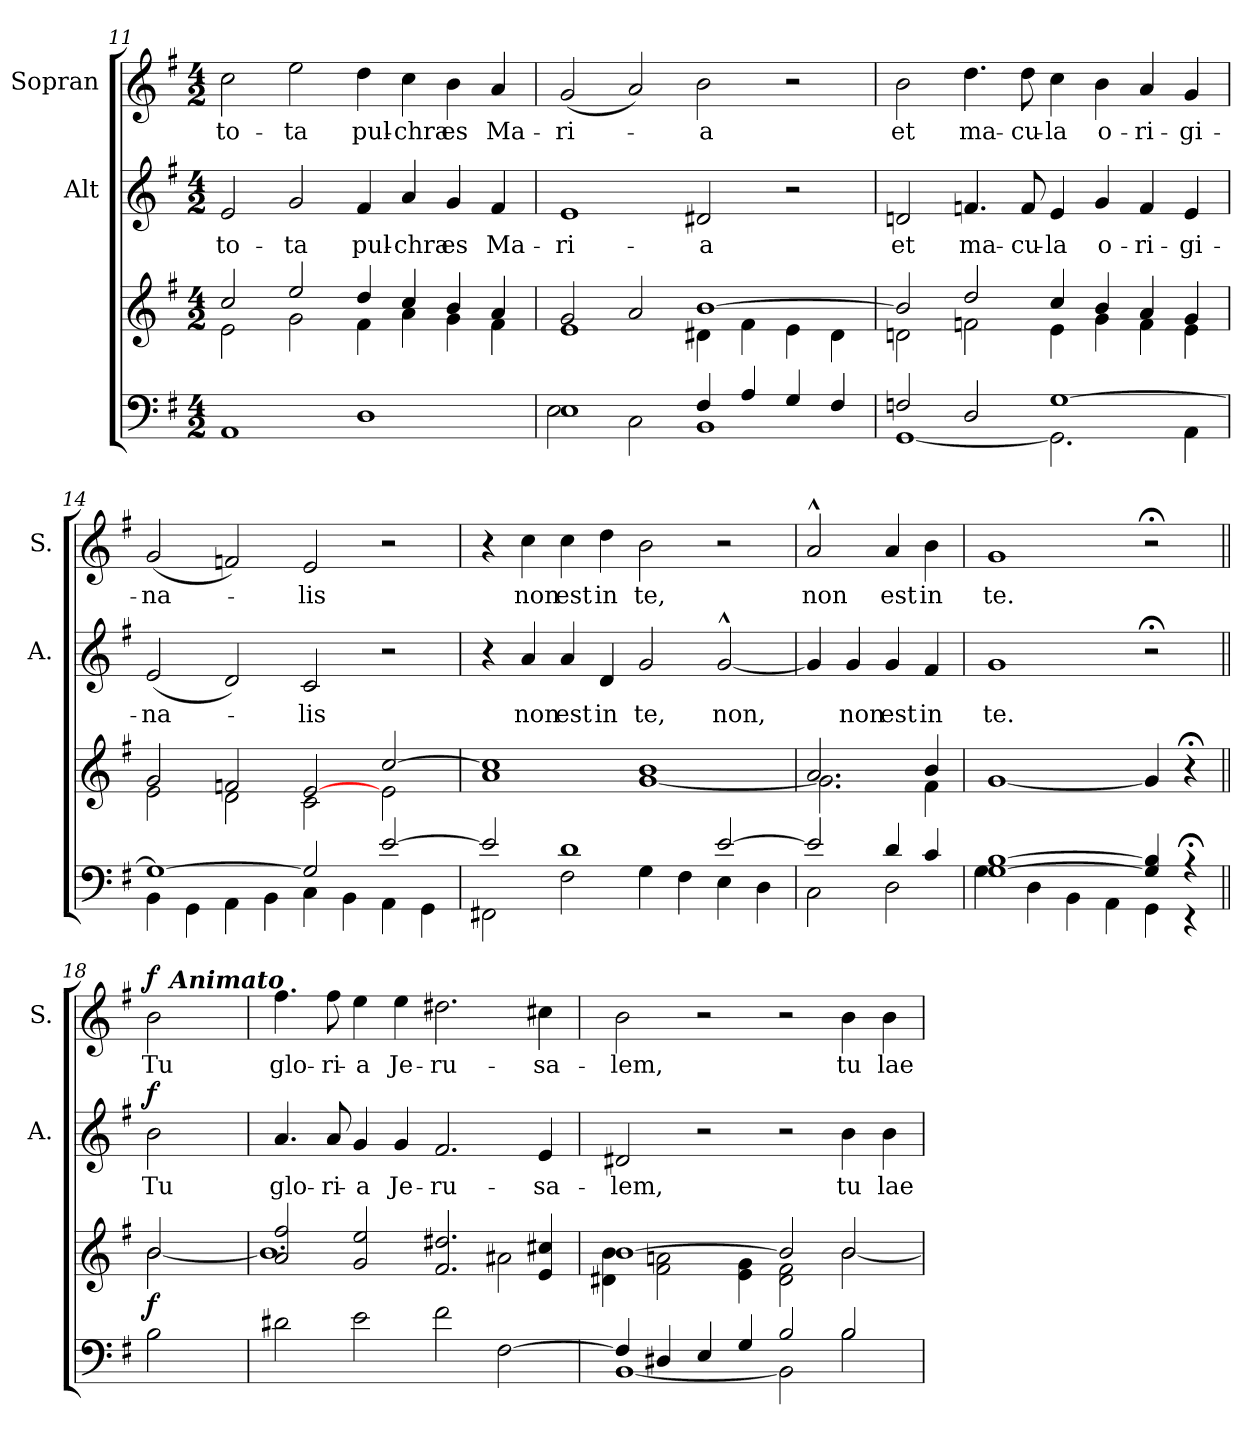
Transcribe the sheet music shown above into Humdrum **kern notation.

**kern	**kern	**dynam	**kern	**text	**dynam	**kern	**text	**dynam
*part3	*part3	*part3	*part2	*part2	*part2	*part1	*part1	*part1
*staff4	*staff3	*staff3/4	*staff2	*staff2	*staff2	*staff1	*staff1	*staff1
*	*	*	*I"Alt	*	*	*I"Sopran	*	*
*	*	*	*I'A.	*	*	*I'S.	*	*
*clefF4	*clefG2	*	*clefG2	*	*	*clefG2	*	*
*k[f#]	*k[f#]	*	*k[f#]	*	*	*k[f#]	*	*
*G:	*G:	*	*G:	*	*	*G:	*	*
*M4/2	*M4/2	*	*M4/2	*	*	*M4/2	*	*
=11	=11	=11	=11	=11	=11	=11	=11	=11
*	*^	*	*	*	*	*	*	*
!	!	!	!	!	!LO:LY:b	!	!	!LO:LY:b	!
1AA	2cc/	2e\	.	2e/	to-	.	2cc\	to-	.
!	!	!	!	!	!LO:LY:b	!	!	!LO:LY:b	!
.	2ee/	2g\	.	2g/	-ta	.	2ee\	-ta	.
!	!	!	!	!	!LO:LY:b	!	!	!LO:LY:b	!
1D	4dd/	4f#\	.	4f#/	pul-	.	4dd\	pul-	.
!	!	!	!	!	!LO:LY:b	!	!	!LO:LY:b	!
.	4cc/	4a\	.	4a/	-chra	.	4cc\	-chra	.
!	!	!	!	!	!LO:LY:b	!	!	!LO:LY:b	!
.	4b/	4g\	.	4g/	es	.	4b\	es	.
!	!	!	!	!	!LO:LY:b	!	!	!LO:LY:b	!
.	4a/	4f#\	.	4f#/	Ma-	.	4a/	Ma-	.
!!LO:PB:g=z
=12	=12	=12	=12	=12	=12	=12	=12	=12	=12
*^	*	*	*	*	*	*	*	*	*
!	!	!	!	!	!	!LO:LY:b	!	!	!LO:LY:b	!
1E	2E\	2g/	1e	.	1e	-ri-	.	(<2g/	-ri-	.
.	2C\	2a/	.	.	.	.	.	2a/)	.	.
!	!	!	!	!	!	!LO:LY:b	!	!	!LO:LY:b	!
4F#/	1BB	[>1b	4d#X\	.	2d#X/	-a	.	2b\	-a	.
4A/	.	.	4f#\	.	.	.	.	.	.	.
4G/	.	.	4e\	.	2r	.	.	2r	.	.
4F#/	.	.	4d#\	.	.	.	.	.	.	.
=13	=13	=13	=13	=13	=13	=13	=13	=13	=13	=13
!	!	!	!	!	!	!LO:LY:b	!	!	!LO:LY:b	!
2Fn/	[<1GG	2b/]	2dn\	.	2dn/	et	.	2b\	et	.
!	!	!	!	!	!	!LO:LY:b	!	!	!LO:LY:b	!
2D/	.	2dd/	2fn\	.	4.fn/	ma-	.	4.dd\	ma-	.
!	!	!	!	!	!	!LO:LY:b	!	!	!LO:LY:b	!
.	.	.	.	.	8f/	-cu-	.	8dd\	-cu-	.
!	!	!	!	!	!	!LO:LY:b	!	!	!LO:LY:b	!
[>1G	2.GG\]	4cc/	4e\	.	4e/	-la	.	4cc\	-la	.
!	!	!	!	!	!	!LO:LY:b	!	!	!LO:LY:b	!
.	.	4b/	4g\	.	4g/	o-	.	4b\	o-	.
!	!	!	!	!	!	!LO:LY:b	!	!	!LO:LY:b	!
.	.	4a/	4f\	.	4f/	-ri-	.	4a/	-ri-	.
!	!	!	!	!	!	!LO:LY:b	!	!	!LO:LY:b	!
.	4AA\	4g/	4e\	.	4e/	-gi-	.	4g/	-gi-	.
=14	=14	=14	=14	=14	=14	=14	=14	=14	=14	=14
!	!	!	!	!	!	!LO:LY:b	!	!	!LO:LY:b	!
1G_	4BB\	2g/	2e\	.	(<2e/	-na-	.	(<2g/	-na-	.
.	4GG\	.	.	.	.	.	.	.	.	.
.	4AA\	2fn/	2d\	.	2d/)	.	.	2fn/)	.	.
.	4BB\	.	.	.	.	.	.	.	.	.
!	!	!	!	!	!	!LO:LY:b	!	!	!LO:LY:b	!
2G/]	4C\	[>2e/	2c\	.	2c/	-lis	.	2e/	-lis	.
.	4BB\	.	.	.	.	.	.	.	.	.
[>2e/	4AA\	[>2cc/	2e\	.	2r	.	.	2r	.	.
.	4GG\	.	.	.	.	.	.	.	.	.
!!LO:LB:g=z
=15	=15	=15	=15	=15	=15	=15	=15	=15	=15	=15
2e/]	2FF#X\	1cc]	1a	.	4r	.	.	4r	.	.
!	!	!	!	!	!	!LO:LY:b	!	!	!LO:LY:b	!
.	.	.	.	.	4a/	non	.	4cc\	non	.
!	!	!	!	!	!	!LO:LY:b	!	!	!LO:LY:b	!
1d	2F#\	.	.	.	4a/	est	.	4cc\	est	.
!	!	!	!	!	!	!LO:LY:b	!	!	!LO:LY:b	!
.	.	.	.	.	4d/	in	.	4dd\	in	.
!	!	!	!	!	!	!LO:LY:b	!	!	!LO:LY:b	!
.	4G\	1b	[<1g	.	2g/	te,	.	2b\	te,	.
.	4F#\	.	.	.	.	.	.	.	.	.
!	!	!	!	!	!	!LO:LY:b	!	!	!	!
[>2e/	4E\	.	.	.	[2g^^>/	non,	.	2r	.	.
.	4D\	.	.	.	.	.	.	.	.	.
=16	=16	=16	=16	=16	=16	=16	=16	=16	=16	=16
!	!	!	!	!	!	!	!	!	!LO:LY:b	!
2e/]	2C\	2.a/	2.g\]	.	4g/]	.	.	2a^^>/	non	.
!	!	!	!	!	!	!LO:LY:b	!	!	!	!
.	.	.	.	.	4g/	non	.	.	.	.
!	!	!	!	!	!	!LO:LY:b	!	!	!LO:LY:b	!
4d/	2D\	.	.	.	4g/	est	.	4a/	est	.
!	!	!	!	!	!	!LO:LY:b	!	!	!LO:LY:b	!
4c/	.	4b/	4f#\	.	4f#/	in	.	4b\	in	.
=17	=17	=17	=17	=17	=17	=17	=17	=17	=17	=17
!	!	!	!	!	!	!LO:LY:b	!	!	!LO:LY:b	!
*	*	*v	*v	*	*	*	*	*	*	*
[>1G [>1B	4G\	[1g	.	1g	te.	.	1g	te.	.
.	4D\	.	.	.	.	.	.	.	.
.	4BB\	.	.	.	.	.	.	.	.
.	4AA\	.	.	.	.	.	.	.	.
4G/] 4B/]	4GG\	4g/]	.	2r;<	.	.	2r;<	.	.
4r;<	4r	4r;<	.	.	.	.	.	.	.
=18||	=18||	=18||	=18||	=18||	=18||	=18||	=18||	=18||	=18||
*	*	*^	*	*	*	*	*	*	*
!	!	!	!	!LO:DY:b	!	!LO:LY:b	!LO:DY:a	!	!LO:LY:b	!LO:DY:a
*v	*v	*	*	*	*	*	*	*^	*	*
2B\	2b/	[<2b\	f	2b\	Tu	f	2b\	16.ryy	Tu	f
!	!	!	!	!	!	!	!	!LO:TX:a:Bi:t=Animato	!	!
.	.	.	.	.	.	.	.	4ryy	.	.
.	.	.	.	.	.	.	.	8ryy	.	.
.	.	.	.	.	.	.	.	32ryy	.	.
!!LO:LB:g=z
=19	=19	=19	=19	=19	=19	=19	=19	=19	=19	=19
!	!	!	!	!	!LO:LY:b	!	!	!	!LO:LY:b	!
*	*	*	*	*	*	*	*v	*v	*	*
2d#X\	2a/ 2ff#/	1.b]	.	4.a/	glo-	.	4.ff#\	glo-	.
!	!	!	!	!	!LO:LY:b	!	!	!LO:LY:b	!
.	.	.	.	8a/	-ri-	.	8ff#\	-ri-	.
!	!	!	!	!	!LO:LY:b	!	!	!LO:LY:b	!
2e\	2g/ 2ee/	.	.	4g/	-a	.	4ee\	-a	.
!	!	!	!	!	!LO:LY:b	!	!	!LO:LY:b	!
.	.	.	.	4g/	Je-	.	4ee\	Je-	.
!	!	!	!	!	!LO:LY:b	!	!	!LO:LY:b	!
2f#\	2.f#/ 2.dd#X/	.	.	2.f#/	-ru-	.	2.dd#X\	-ru-	.
[2F#\	.	2a#X\	.	.	.	.	.	.	.
!	!	!	!	!	!LO:LY:b	!	!	!LO:LY:b	!
.	4e/ 4cc#X/	.	.	4e/	-sa-	.	4cc#X\	-sa-	.
=20	=20	=20	=20	=20	=20	=20	=20	=20	=20
*^	*	*	*	*	*	*	*	*	*
!	!	!	!	!	!	!LO:LY:b	!	!	!LO:LY:b	!
4F#/]	[<1BB	[>1b	4d#X\ 4b\	.	2d#X/	-lem,	.	2b\	-lem,	.
4D#X/	.	.	2f#\ 2an\	.	.	.	.	.	.	.
4E/	.	.	.	.	2r	.	.	2r	.	.
4G/	.	.	4e\ 4g\	.	.	.	.	.	.	.
2B/	2BB\]	2b/]	2d#\ 2f#\	.	2r	.	.	2r	.	.
!	!	!	!	!	!	!LO:LY:b	!	!	!LO:LY:b	!
2B/	2B\	2b/	[<2b\	.	4b\	tu	.	4b\	tu	.
!	!	!	!	!	!	!LO:LY:b	!	!	!LO:LY:b	!
.	.	.	.	.	4b\	lae-	.	4b\	lae-	.
*v	*v	*	*	*	*	*	*	*	*	*
*	*v	*v	*	*	*	*	*	*	*
=	=	=	=	=	=	=	=	=
*-	*-	*-	*-	*-	*-	*-	*-	*-
